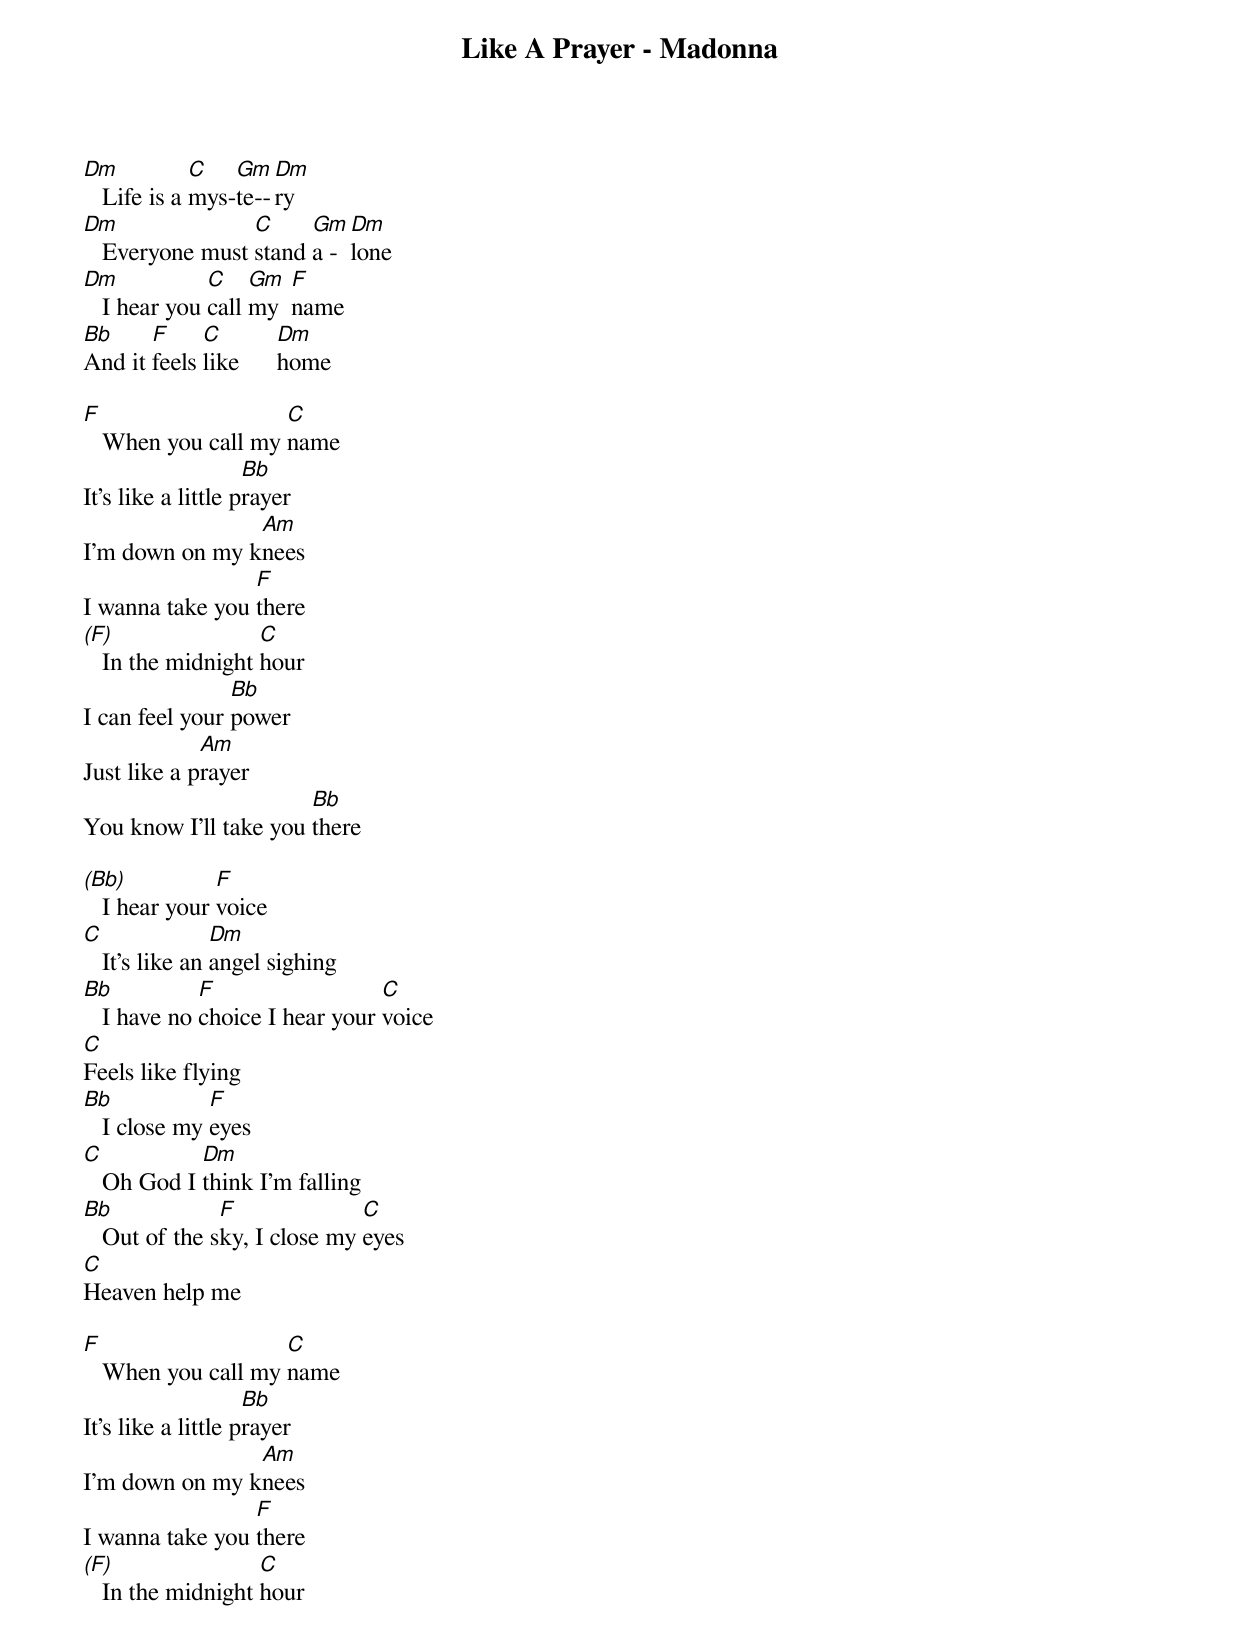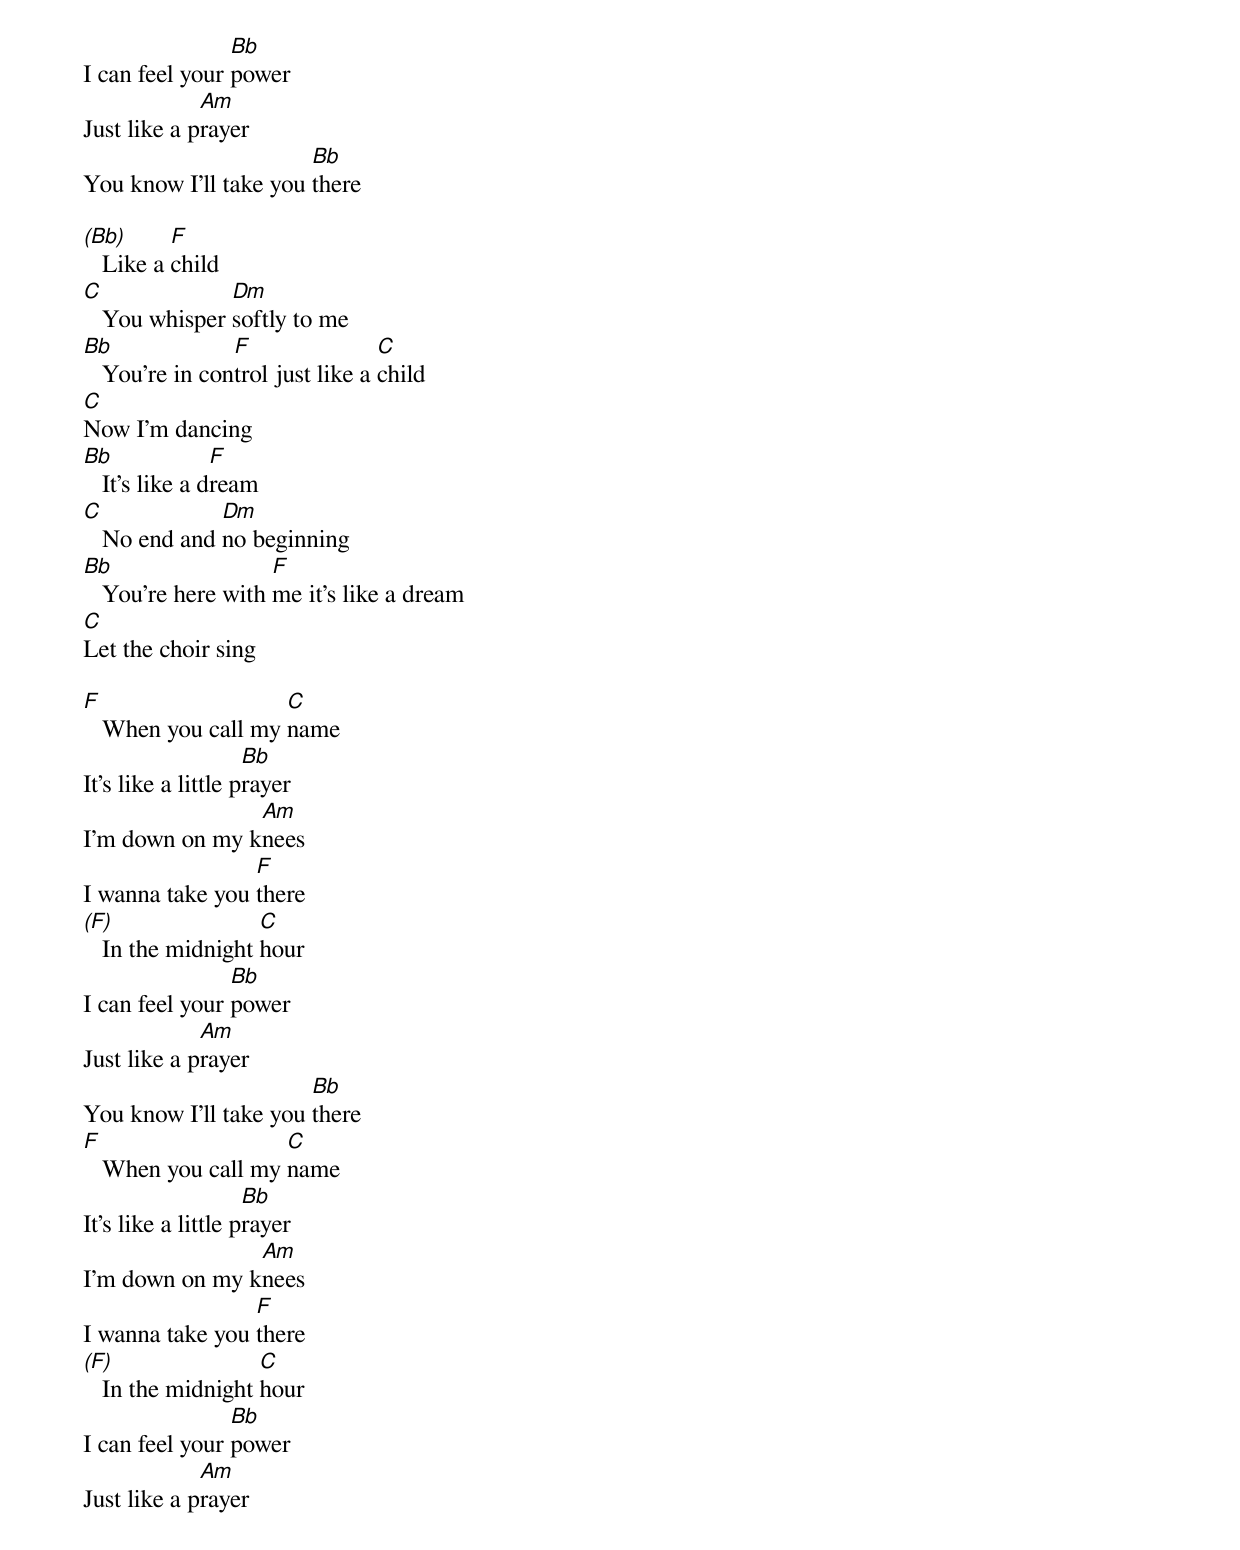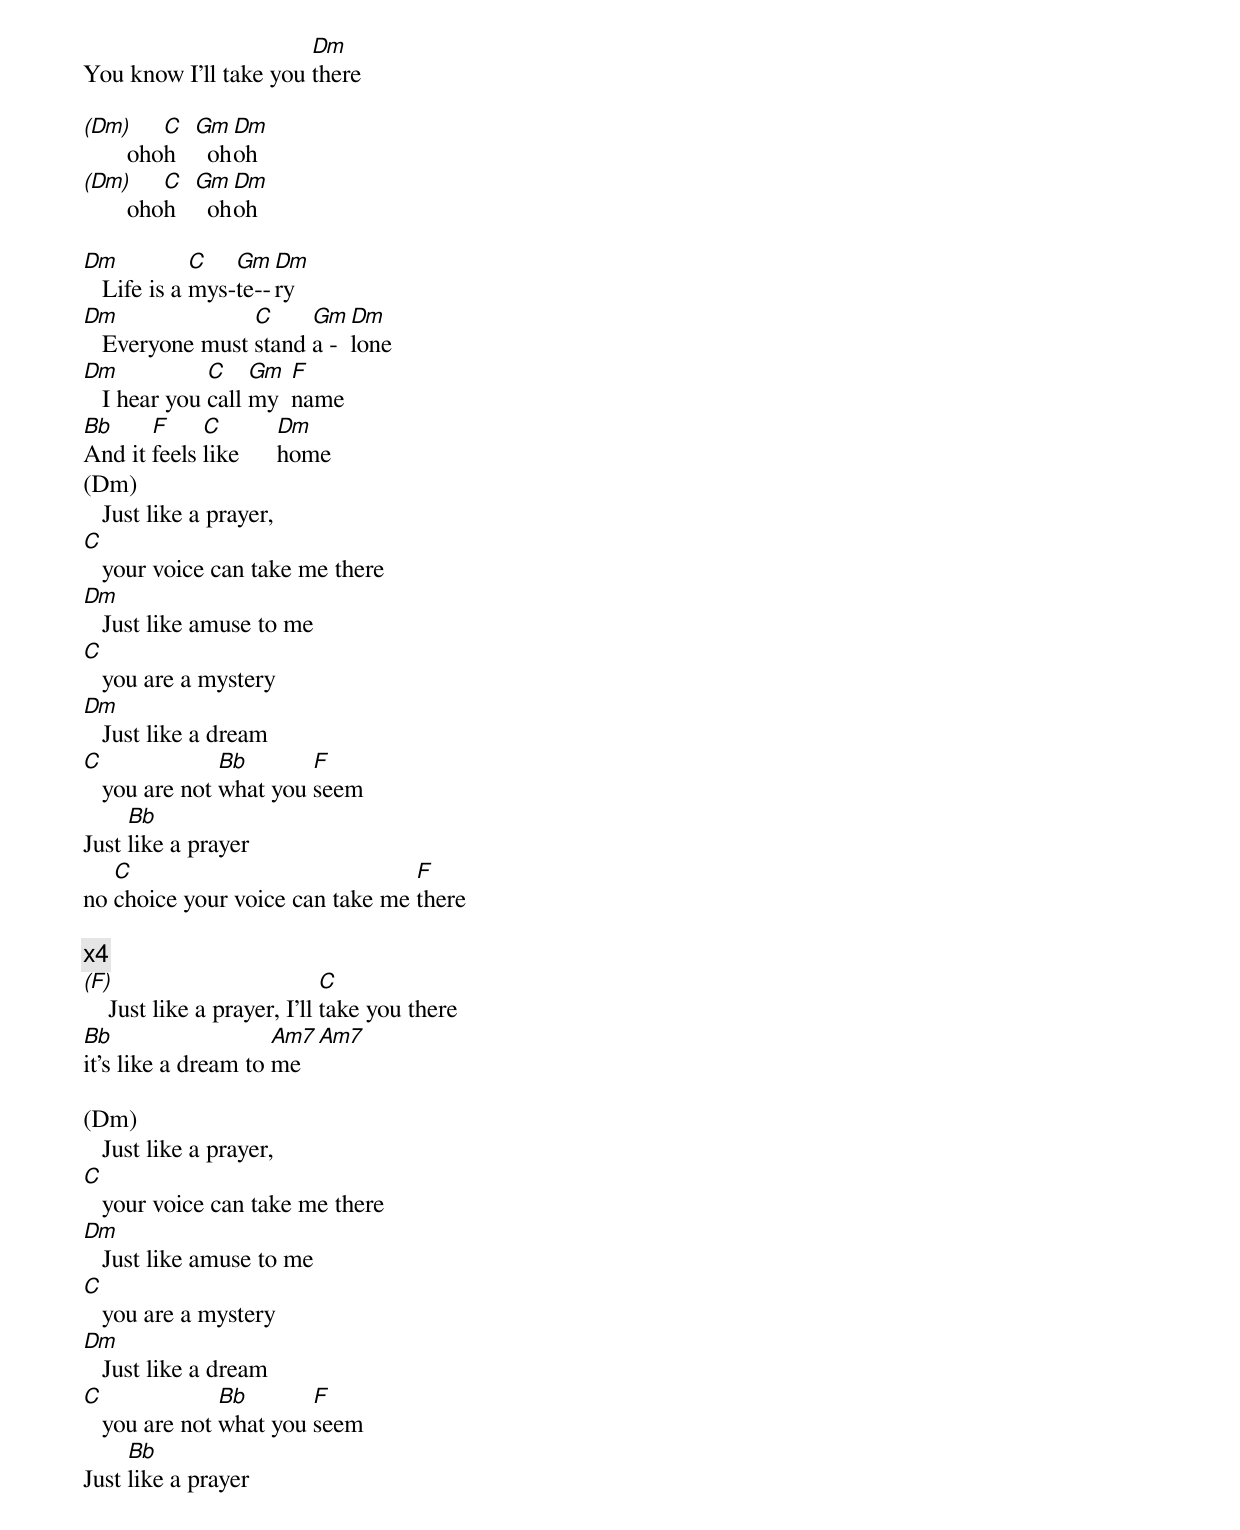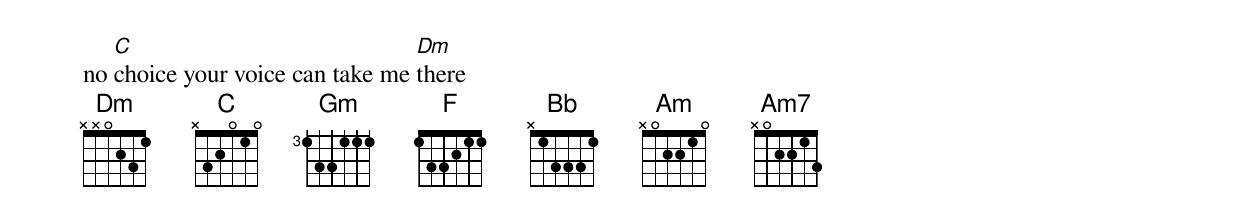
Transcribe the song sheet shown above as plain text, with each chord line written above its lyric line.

Like A Prayer - Madonna

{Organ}
Dm           C   Gm  Dm
   Life is a mys-te--ry
Dm               C     Gm  Dm
   Everyone must stand a - lone
Dm            C    Gm  F
   I hear you call my  name
Bb     F     C         Dm
And it feels like      home

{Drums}
F                   C
   When you call my name
                    Bb
It's like a little prayer
                Am
I'm down on my knees
                 F
I wanna take you there
(F)                C
   In the midnight hour
                Bb
I can feel your power
             Am
Just like a prayer
                       Bb
You know I'll take you there

{just choir}
(Bb)           F
   I hear your voice
C               Dm
   It's like an angel sighing
Bb           F                  C
   I have no choice I hear your voice
C
Feels like flying
Bb            F
   I close my eyes
C           Dm
   Oh God I think I'm falling
Bb             F              C
   Out of the sky, I close my eyes
C
Heaven help me

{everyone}
F                   C
   When you call my name
                    Bb
It's like a little prayer
                Am
I'm down on my knees
                 F
I wanna take you there
(F)                C
   In the midnight hour
                Bb
I can feel your power
             Am
Just like a prayer
                       Bb
You know I'll take you there

{just choir}
(Bb)      F
   Like a child
C              Dm
   You whisper softly to me
Bb              F                C
   You're in control just like a child
C
Now I'm dancing
Bb              F
   It's like a dream
C             Dm
   No end and no beginning
Bb                  F
   You're here with me it's like a dream
C
Let the choir sing

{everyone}
F                   C
   When you call my name
                    Bb
It's like a little prayer
                Am
I'm down on my knees
                 F
I wanna take you there
(F)                C
   In the midnight hour
                Bb
I can feel your power
             Am
Just like a prayer
                       Bb
You know I'll take you there
F                   C
   When you call my name
                    Bb
It's like a little prayer
                Am
I'm down on my knees
                 F
I wanna take you there
(F)                C
   In the midnight hour
                Bb
I can feel your power
             Am
Just like a prayer
                       Dm
You know I'll take you there

(Dm)      C   Gm  Dm
       ohoh     ohoh
(Dm)      C   Gm  Dm
       ohoh     ohoh

Dm           C   Gm  Dm
   Life is a mys-te--ry
Dm               C     Gm  Dm
   Everyone must stand a - lone
Dm            C    Gm  F
   I hear you call my  name
Bb     F     C         Dm
And it feels like      home
(Dm)
   Just like a prayer,
C
   your voice can take me there
Dm
   Just like amuse to me
C
   you are a mystery
Dm
   Just like a dream
C              Bb       F
   you are not what you seem
     Bb
Just like a prayer
   C                             F
no choice your voice can take me there

[x4]
(F)                          C
    Just like a prayer, I’ll take you there
Bb                   Am7   Am7
it’s like a dream to me

(Dm)
   Just like a prayer,
C
   your voice can take me there
Dm
   Just like amuse to me
C
   you are a mystery
Dm
   Just like a dream
C              Bb       F
   you are not what you seem
     Bb
Just like a prayer
   C                             Dm
no choice your voice can take me there
